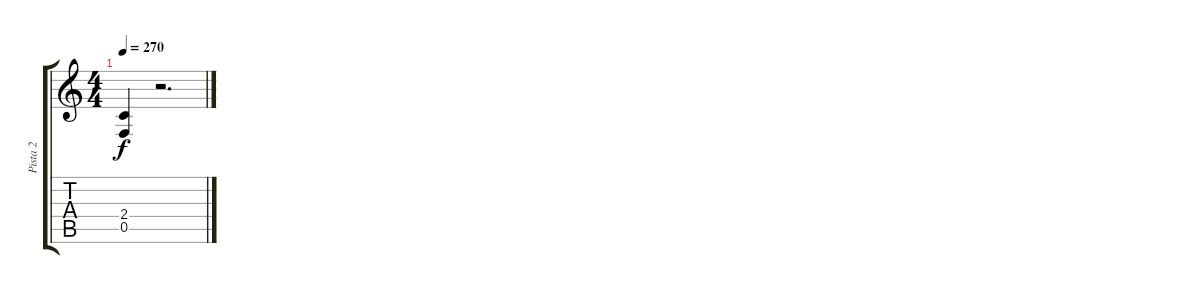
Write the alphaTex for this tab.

\track ("Pista 2" "Pista 2") {instrument distortionguitar}
\staff {score tabs}
\tuning (C4 G3 Eb3 Bb2 F2 C2) {hide}
\ts (4 4)
\tempo 270
\clef g2
\ks c
(2.4 0.5).4{dy f} r.2{d}
